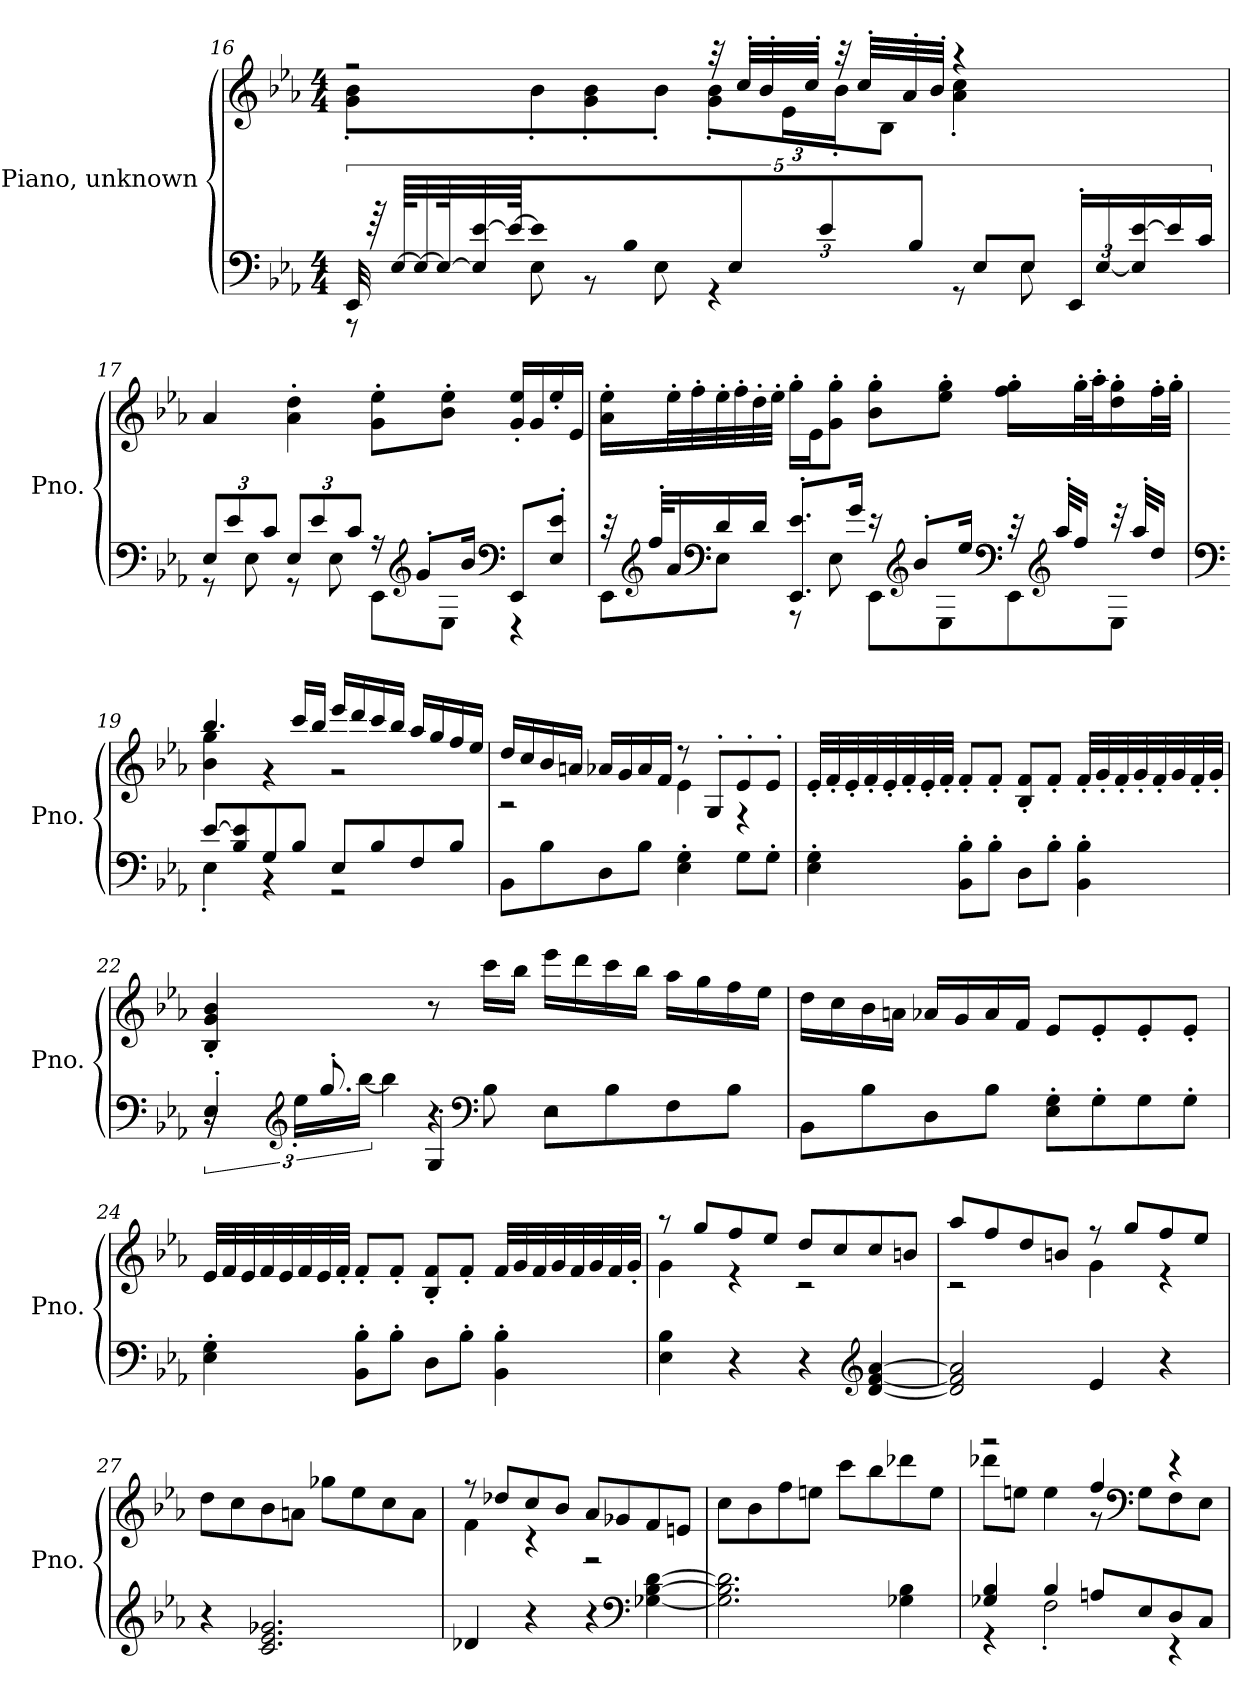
**kern	**kern
*part1	*part1
*staff2	*staff1
*I"Piano, unknown	*
*I'Pno.	*
!!LO:PB:g=z
*clefF4	*clefG2
*k[b-e-a-]	*k[b-e-a-]
*M4/4	*M4/4
=16	=16
*^	*^
40EE-/	8r	2r	8g\' 8b-\'L
80r	.	.	.
[80E-/KLLL	.	.	.
40E-/_	.	.	.
80E-/K_	.	.	.
40E-/] [40e-/	.	.	.
80e-/JK_	.	.	.
16e-/]	8E-\	.	8b-'\
16B-/J	.	.	.
*Xbrackettup	*	*	*
12E-/	8r	.	8g\' 8b-\'
12e-/	.	.	.
.	8E-\	.	8b-'\J
12B-/J	.	.	.
*	*	*	*Xbrackettup
8E-/L	4r	32r	12g\' 12b-\'L
.	.	32cc'/LLL	.
.	.	32b-'/	.
.	.	.	24e-\L
.	.	32cc'/JJJ	.
8E-/J	.	32r	24b-'\J
.	.	32cc'/LLL	.
.	.	.	12B-\J
.	.	32a-'/	.
.	.	32b-'/JJJ	.
24EE-'/LL	8r	4r	4a-\' 4cc\'
[24E-/	.	.	.
24E-/] [24e-/	.	.	.
16e-/]	8E-\	.	.
16c/JJ	.	.	.
*	*	*v	*v
!!LO:LB:g=z
=17	=17	=17
12E-/L	8r	4a-/
12e-/	.	.
.	8E-\	.
12c/J	.	.
12E-/L	8r	4a-\' 4dd\'
12e-/	.	.
.	8E-\	.
12c/J	.	.
16r	8EE-\L	8g\' 8ee-\'L
*clefG2	*	*
8g'/L	.	.
.	8E-\J	8b-\' 8ee-\'J
16b-/Jk	.	.
*clefF4	*	*
8EE-/L	4r	16g/' 16ee-/'LL
.	.	16g/
8E-/' 8e-/'J	.	16ee-'/
.	.	16e-/JJ
!!LO:LB:g=z
=18	=18	=18
32r	8EE-\L	16a-\' 16ee-\'LL
*clefG2	*	*
32ff'/KLL	.	.
16a-/	.	32ee-'\L
.	.	32ff'\
*clefF4	*	*
16d/	8E-\J	32ee-'\
.	.	32ff'\
16d/JJ	.	32dd'\
.	.	32ee-'\JJJ
8.EE-/' 8.e-/'L	8r	16gg'\LL
.	.	16e-\J
.	8E-\	8g\' 8gg\'J
16g/Jk	.	.
16r	8EE-\L	8b-\' 8gg\'L
*clefG2	*	*
8b-'/L	.	.
.	8E-\	8ee-\' 8gg\'J
16ee-/Jk	.	.
*clefF4	*	*
32r	8EE-\	16ff\' 16gg\'LL
*clefG2	*	*
32aa-'/KLL	.	.
16ff/JJ	.	32gg'\L
.	.	32aa-'\J
32r	8E-\J	16dd\' 16gg\'
32aa-'/KLL	.	.
16dd/JJ	.	32ff'\L
.	.	32gg'\JJJ
!!LO:LB:g=z
=19	=19	=19
*clefF4	*	*
*	*	*^
[8e-/L	4E-'\	4.bb-/	4b-\ 4gg\
8B-/ 8e-/]	.	.	.
8G/	4r	.	4r
8B-/J	.	16ccc/LL	.
.	.	16bb-/JJ	.
8E-/L	2r	16eee-/LL	2r
.	.	16ddd/	.
8B-/	.	16ccc/	.
.	.	16bb-/JJ	.
8F/	.	16aa-/LL	.
.	.	16gg/	.
8B-/J	.	16ff/	.
.	.	16ee-/JJ	.
*v	*v	*	*
=20	=20	=20
8BB-\L	16dd/LL	2r
.	16cc/	.
8B-\	16b-/	.
.	16an/JJ	.
8D\	16a-X/LL	.
.	16g/	.
8B-\J	16a-/	.
.	16f/JJ	.
4E-\' 4G\'	8r	4e-\
.	8G'/L	.
8G\L	8e-'/	4r
8G'\J	8e-'/J	.
*	*v	*v
!!LO:LB:g=z
=21	=21
4E-\' 4G\'	32e-'/LLL
.	32f'/
.	32e-'/
.	32f'/
.	32e-'/
.	32f'/
.	32e-'/
.	32f'/JJJ
8BB-\' 8B-\'L	8f'/L
8B-'\J	8f'/J
8D\L	8B-/' 8f/'L
8B-'\J	8f'/J
4BB-\' 4B-\'	32f'/LLL
.	32g'/
.	32f'/
.	32g'/
.	32f'/
.	32g/
.	32f'/
.	32g'/JJJ
=22	=22
*^	*
*	*brackettup	*
*	*^	*
16r	24r	4E-'/	4B-/' 4g/' 4b-/'
*clefG2	*	*	*
.	24ee-'\LL	.	.
8.gg'/	.	.	.
.	[24bb-\JJ	.	.
.	4bb-\]	.	.
4G'/	.	4r	8r
*clefF4	*	*	*
.	8B-\	.	16ccc\LL
.	.	.	16bb-\JJ
2r	8E-\L	2r	16eee-\LL
.	.	.	16ddd\
.	8B-\	.	16ccc\
.	.	.	16bb-\JJ
.	8F\	.	16aa-\LL
.	.	.	16gg\
.	8B-\J	.	16ff\
.	.	.	16ee-\JJ
*v	*v	*v	*
!!LO:LB:g=z
=23	=23
8BB-\L	16dd\LL
.	16cc\
8B-\	16b-\
.	16an\JJ
8D\	16a-X/LL
.	16g/
8B-\J	16a-/
.	16f/JJ
8E-\' 8G\'L	8e-/L
8G'\	8e-'/
8G\	8e-'/
8G'\J	8e-'/J
=24	=24
4E-\' 4G\'	32e-/LLL
.	32f/
.	32e-/
.	32f/
.	32e-/
.	32f/
.	32e-/
.	32f'/JJJ
8BB-\' 8B-\'L	8f'/L
8B-'\J	8f'/J
8D\L	8B-/' 8f/'L
8B-'\J	8f'/J
4BB-\' 4B-\'	32f/LLL
.	32g/
.	32f/
.	32g/
.	32f/
.	32g/
.	32f/
.	32g'/JJJ
=25	=25
*	*^
4E-\ 4B-\	8r	4g\
.	8gg/L	.
4r	8ff/	4r
.	8ee-/J	.
4r	8dd/L	2r
.	8cc/	.
*clefG2	*	*
[4d/ [4f/ [4a-/	8cc/	.
.	8bn/J	.
!!LO:PB:g=z	!!
=26	=26	=26
2d/] 2f/] 2a-/]	8aa-/L	2r
.	8ff/	.
.	8dd/	.
.	8bn/J	.
4e-/	8r	4g\
.	8gg/L	.
4r	8ff/	4r
.	8ee-/J	.
*	*v	*v
=27	=27
4r	8dd\L
.	8cc\
2.c/ 2.e-/ 2.g-X/	8b-\
.	8an\J
.	8gg-X\L
.	8ee-\
.	8cc\
.	8a\J
=28	=28
*	*^
4d-X/	8r	4f\
.	8dd-X/L	.
4r	8cc/	4r
.	8b-/J	.
4r	8a-/L	2r
.	8g-X/	.
*clefF4	*	*
[4G-X\ [4B-\ [4d-\	8f/	.
.	8en/J	.
*	*v	*v
=29	=29
2.G-\] 2.B-\] 2.d-\]	8cc\L
.	8b-\
.	8ff\
.	8een\J
.	8ccc\L
.	8bb-\
4G-X\ 4B-\	8ddd-X\
.	8ee\J
!!LO:LB:g=z
=30	=30
*^	*^
4G-X/ 4B-/	4r	2r	8ddd-X\L
.	.	.	8een\J
4B-/	2F'\	.	4ee\
8An/L	.	4ff/	8r
*	*	*clefF4	*
8E-/	.	.	8G\L
8D/	4r	4r	8F\
8C/J	.	.	8E-\J
*v	*v	*	*
*	*v	*v
=	=
*-	*-
